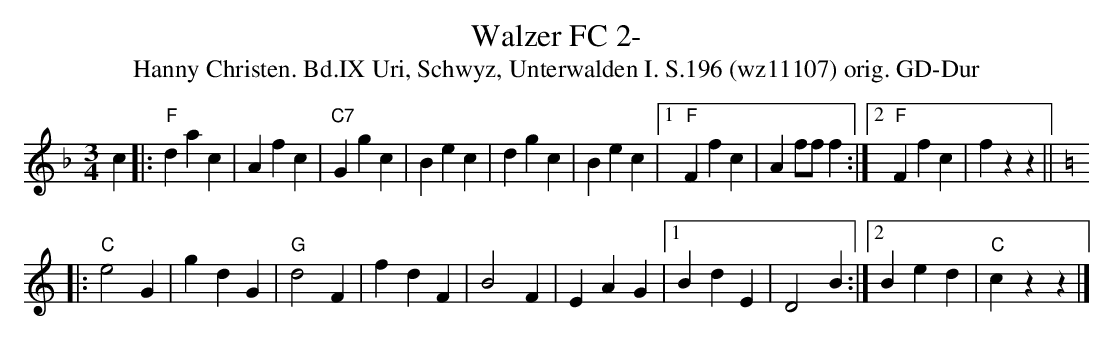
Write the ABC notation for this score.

X:1
T:Walzer FC 2-
T:Hanny Christen. Bd.IX Uri, Schwyz, Unterwalden I. S.196 (wz11107) orig. GD-Dur
M:3/4
L:1/4
K:Fmaj
c |: "F"d a c | A f c | "C7"G g c | B e c | d g c | B e c |1 "F"F f c | A f/2f/2 f :|2 "F"F f c | f zz ||
K:Cmaj
|: "C"e2 G | g d G | "G"d2 F | f d F | B2 F | E A G |1 B d E | D2 B :|2 B e d | "C"c zz |]
